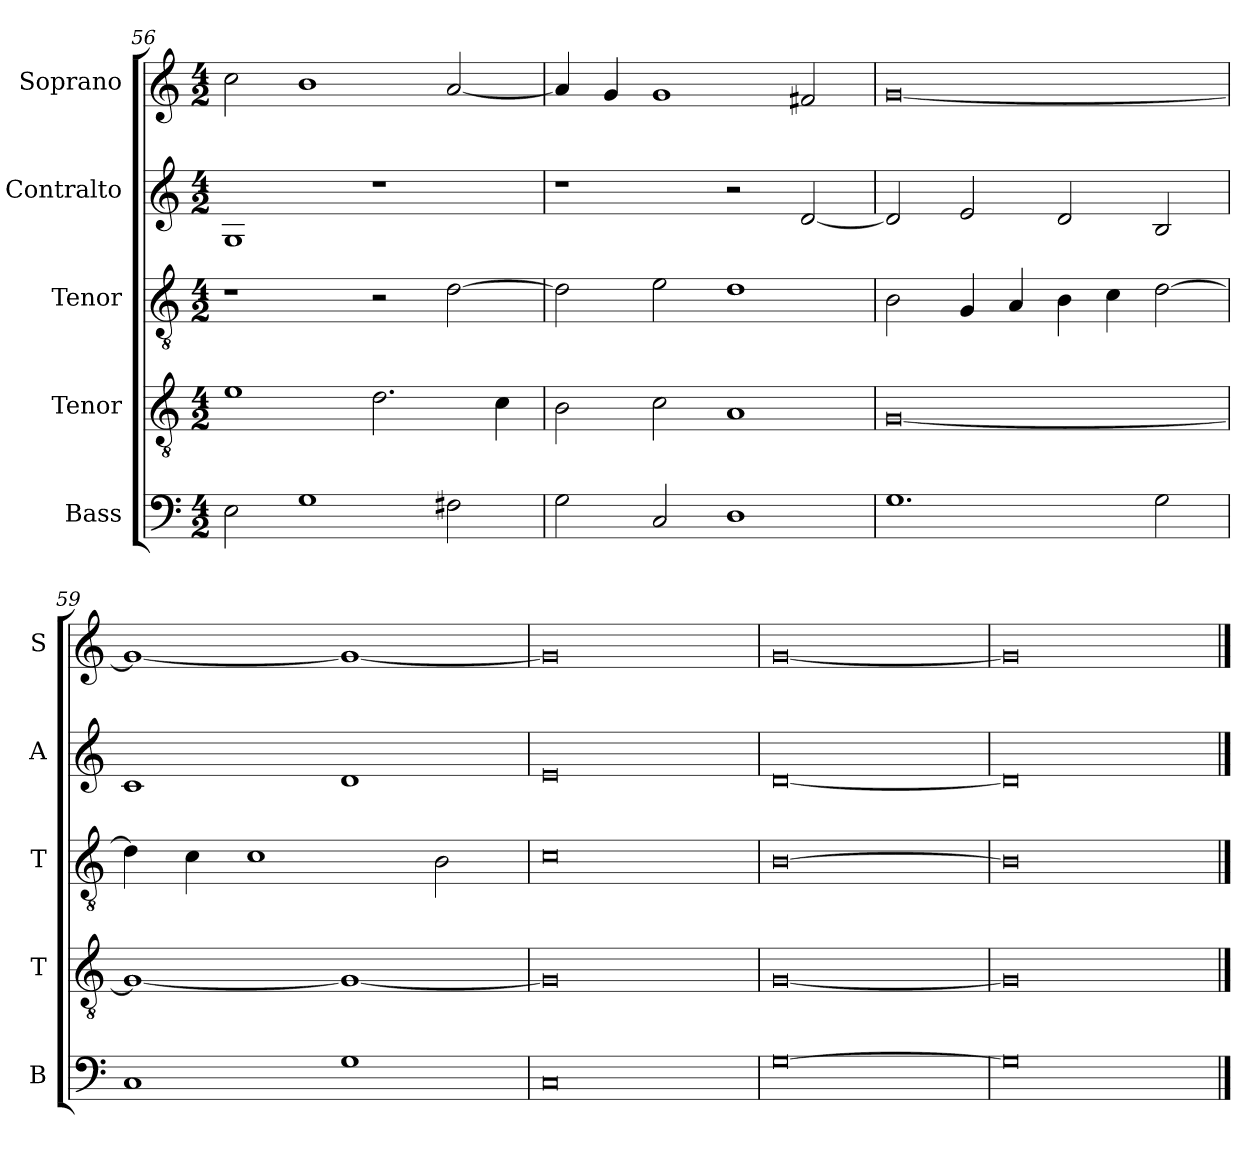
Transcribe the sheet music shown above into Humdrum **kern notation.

**kern	**kern	**kern	**kern	**kern
*part5	*part4	*part3	*part2	*part1
*staff5	*staff4	*staff3	*staff2	*staff1
*I"Bass	*I"Tenor	*I"Tenor	*I"Contralto	*I"Soprano
*I'B	*I'T	*I'T	*I'A	*I'S
*clefF4	*clefGv2	*clefGv2	*clefG2	*clefG2
*k[]	*k[]	*k[]	*k[]	*k[]
*G:mix	*G:mix	*G:mix	*G:mix	*G:mix
*M4/2	*M4/2	*M4/2	*M4/2	*M4/2
=56	=56	=56	=56	=56
2E	1e	1r	1G	2cc
1G	.	.	.	1b
.	2.d	2r	1r	.
2F#X	.	[2d	.	[2a
.	4c	.	.	.
=57	=57	=57	=57	=57
2G	2B	2d]	1r	4a]
.	.	.	.	4g
2C	2c	2e	.	1g
1D	1A	1d	2r	.
.	.	.	[2d	2f#X
=58	=58	=58	=58	=58
1.G	[0G	2B	2d]	[0g
.	.	4G	2e	.
.	.	4A	.	.
.	.	4B	2d	.
.	.	4c	.	.
2G	.	[2d	2B	.
=59	=59	=59	=59	=59
1C	1G_	4d]	1c	1g_
.	.	4c	.	.
.	.	1c	.	.
1G	1G_	.	1d	1g_
.	.	2B	.	.
=60	=60	=60	=60	=60
0C	0G]	0c	0e	0g]
=61	=61	=61	=61	=61
[0G	[0G	[0B	[0d	[0g
=62	=62	=62	=62	=62
0G]	0G]	0B]	0d]	0g]
==	==	==	==	==
*-	*-	*-	*-	*-
